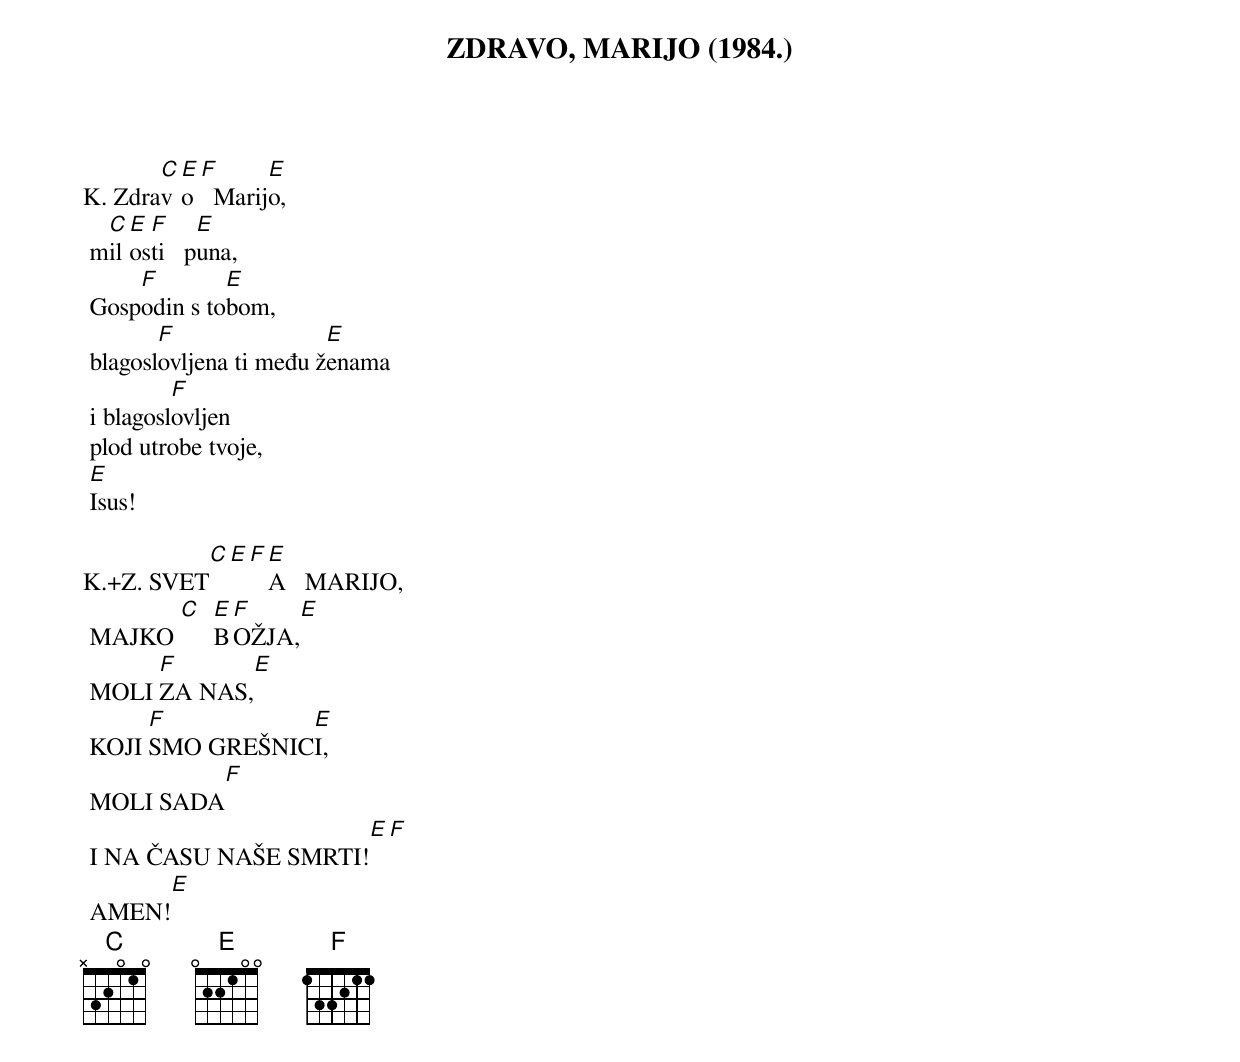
{title: ZDRAVO, MARIJO (1984.)}

K.	Zdra[C]v[E]o [F]  Marij[E]o,
	m[C]il[E]os[F]ti   p[E]una,
	Gosp[F]odin s to[E]bom,
	blagosl[F]ovljena ti među ž[E]enama
	i blagosl[F]ovljen
	plod utrobe tvoje,
	[E]Isus!

K.+Z.	SVET[C][E][F][E]A   MARIJO,
	MAJKO [C]  [E]B[F]OŽJA,[E]
	MOLI [F]ZA NAS,[E]
	KOJI [F]SMO GREŠNIC[E]I,
	MOLI SADA[F]
	I NA ČASU NAŠE SMRTI![E][F]
	AMEN![E]
